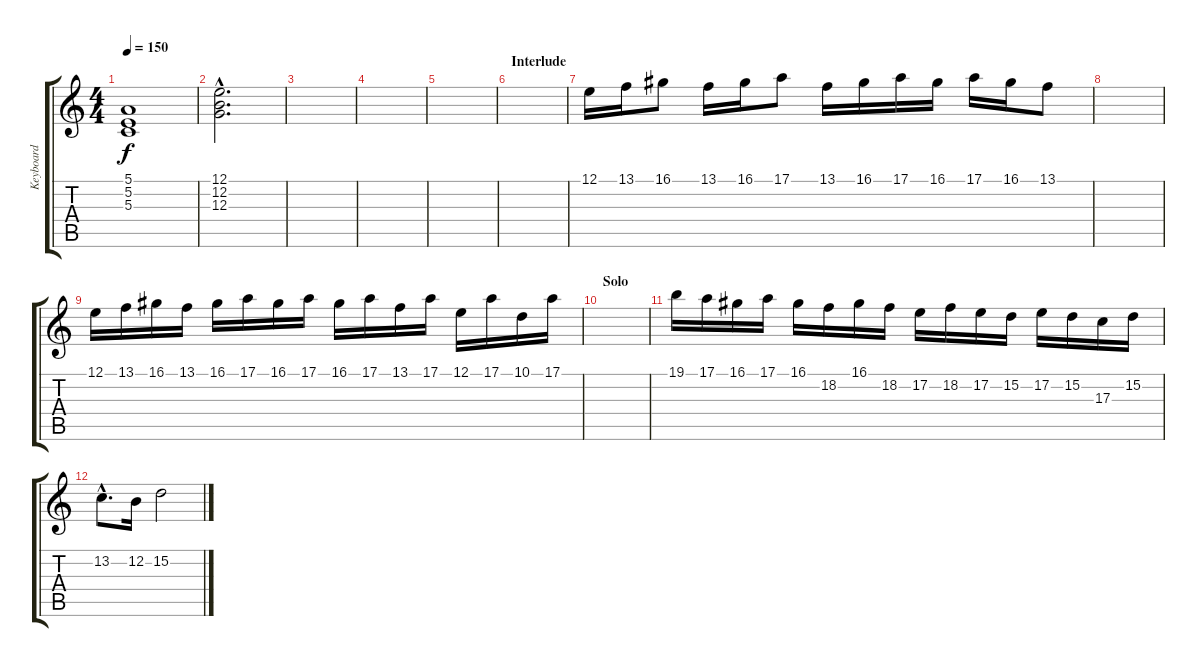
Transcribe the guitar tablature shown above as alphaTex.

\track ("Keyboard" "Keyboard") {instrument acousticgrandpiano}
\staff {score tabs}
\tuning (E4 B3 G3 D3 A2 E2) {hide}
\ts (4 4)
\tempo 150
\clef g2
\ks c
(5.1 5.2 5.3).1{dy f} |
(12.1{hac} 12.2{hac} 12.3{hac}).2{d} |
|
|
|
\section ("" "Interlude")
|
12.1.16 13.1.16 16.1.8 13.1.16 16.1.16 17.1.8 13.1.16 16.1.16 17.1.16 16.1.16 17.1.16 16.1.16 13.1.8 |
|
12.1.16 13.1.16 16.1.16 13.1.16 16.1.16 17.1.16 16.1.16 17.1.16 16.1.16 17.1.16 13.1.16 17.1.16 12.1.16 17.1.16 10.1.16 17.1.16 |
\section ("" "Solo")
|
19.1.16{instrument churchorgan} 17.1.16 16.1.16 17.1.16 16.1.16 18.2.16 16.1.16 18.2.16 17.2.16 18.2.16 17.2.16 15.2.16 17.2.16 15.2.16 17.3.16 15.2.16 |
13.2{hac}.8{d} 12.2.16 15.2.2
